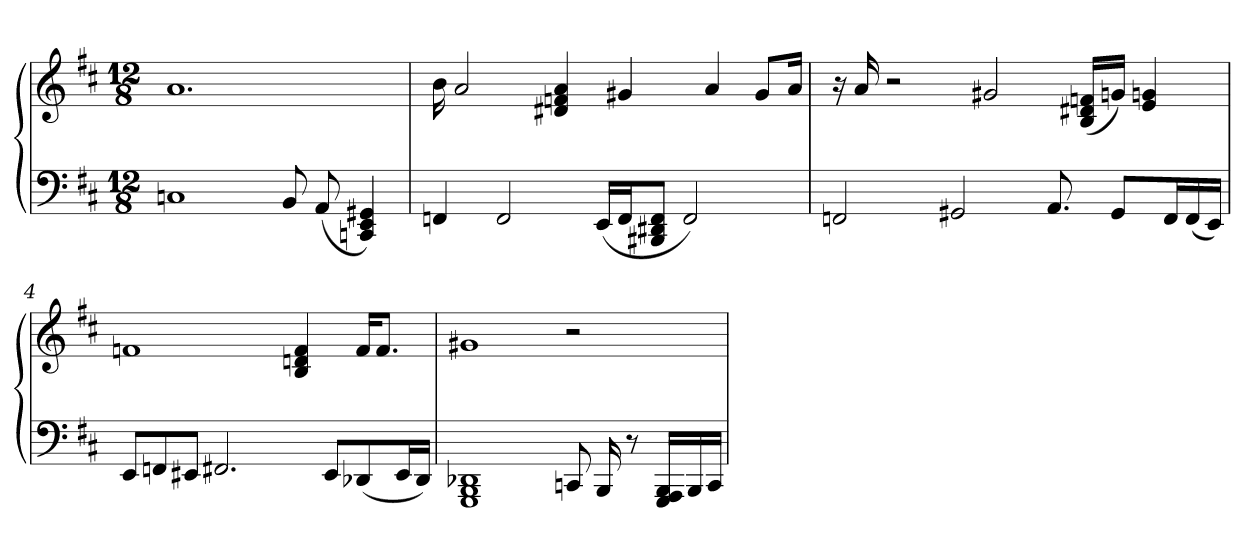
**kern	**kern
*part1	*part1
*staff2	*staff1
*clefF4	*clefG2
*k[f#c#]	*k[f#c#]
*M12/8	*M12/8
=1	=1
1Cn	1.a
8BB	.
(8AA	.
4CCn 4EE 4GG#X)	.
=2	=2
4FFn	16b
.	2a
2FF	.
.	4d#X 4fn 4a
(16EE/LL	.
16FF/J	4g#X
8BBB#X/ 8DD#X/ 8FF/J	.
2FF)	.
.	4a
.	8g#/L
.	16a/Jk
=3	=3
2FFn	16r
.	16a
.	2r
2GG#X	.
.	2g#X
8.AA	.
.	(16B/ 16d#X/ 16fn/LL
8GG#/L	16gn/JJ)
.	4e 4gn
16FF/L	.
(16FF/	.
16EE/JJ)	.
=4	=4
8EE/L	1fn
8FFn/	.
8EE#X/J	.
2.FF#X	.
.	4B 4dn 4f
8EE#/L	.
(8DD-X/	16f/KL
.	8.f/J
16EE#/L	.
16DD-/JJ)	.
=5	=5
1GGG 1BBB 1DD-X	1g#X
8CCn	2r
16BBB	.
8r	.
16GGG/ 16AAA/ 16BBB/LL	.
16BBB/	.
16CC/JJ	.
=	=
*-	*-
